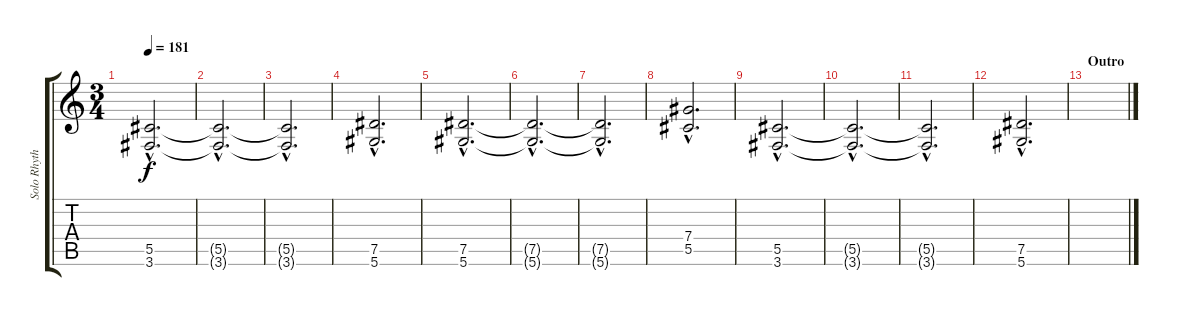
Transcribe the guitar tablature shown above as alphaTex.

\track ("Solo Rhythm" "Solo Rhyth") {instrument distortionguitar}
\staff {score tabs}
\tuning (Eb4 Bb3 Gb3 Db3 Ab2 Eb2) {hide}
\ts (3 4)
\tempo 181
\clef g2
\ks c
(5.5{hac} 3.6{hac}).2{d dy f} |
(5.5{hac t} 3.6{hac t}).2{d} |
(5.5{hac t} 3.6{hac t}).2{d} |
(7.5{hac} 5.6{hac}).2{d} |
(7.5{hac} 5.6{hac}).2{d} |
(7.5{hac t} 5.6{hac t}).2{d} |
(7.5{hac t} 5.6{hac t}).2{d} |
(7.4{hac} 5.5{hac}).2{d} |
(5.5{hac} 3.6{hac}).2{d} |
(5.5{hac t} 3.6{hac t}).2{d} |
(5.5{hac t} 3.6{hac t}).2{d} |
(7.5{hac} 5.6{hac}).2{d} |
\section ("" "Outro")
